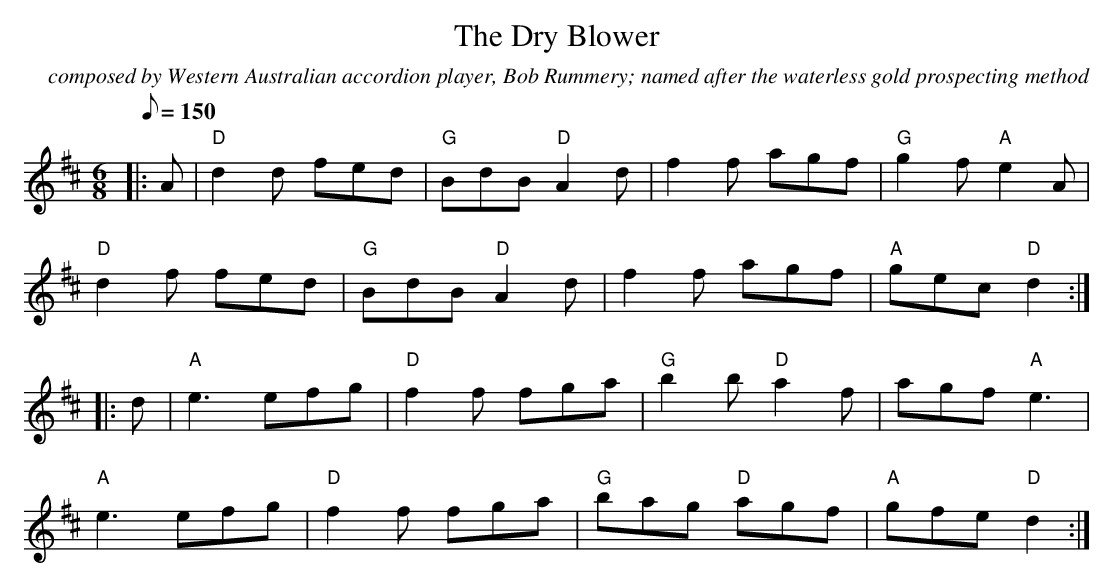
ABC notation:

X:1
T:Dry Blower, The
C:composed by Western Australian accordion player, Bob Rummery; named after the waterless gold prospecting method
M:6/8
L:1/8
Q:150
K:D
|:A|"D"d2d fed|"G"BdB "D"A2d|f2f agf|"G"g2f "A"e2A|
"D"d2f fed|"G"BdB "D"A2d|f2f agf|"A"gec "D"d2:|
|:d|"A"e3 efg|"D"f2f fga|"G"b2b "D"a2f|agf"A"e3|
"A"e3efg|"D"f2f fga|"G"bag "D"agf|"A"gfe"D"d2:|
